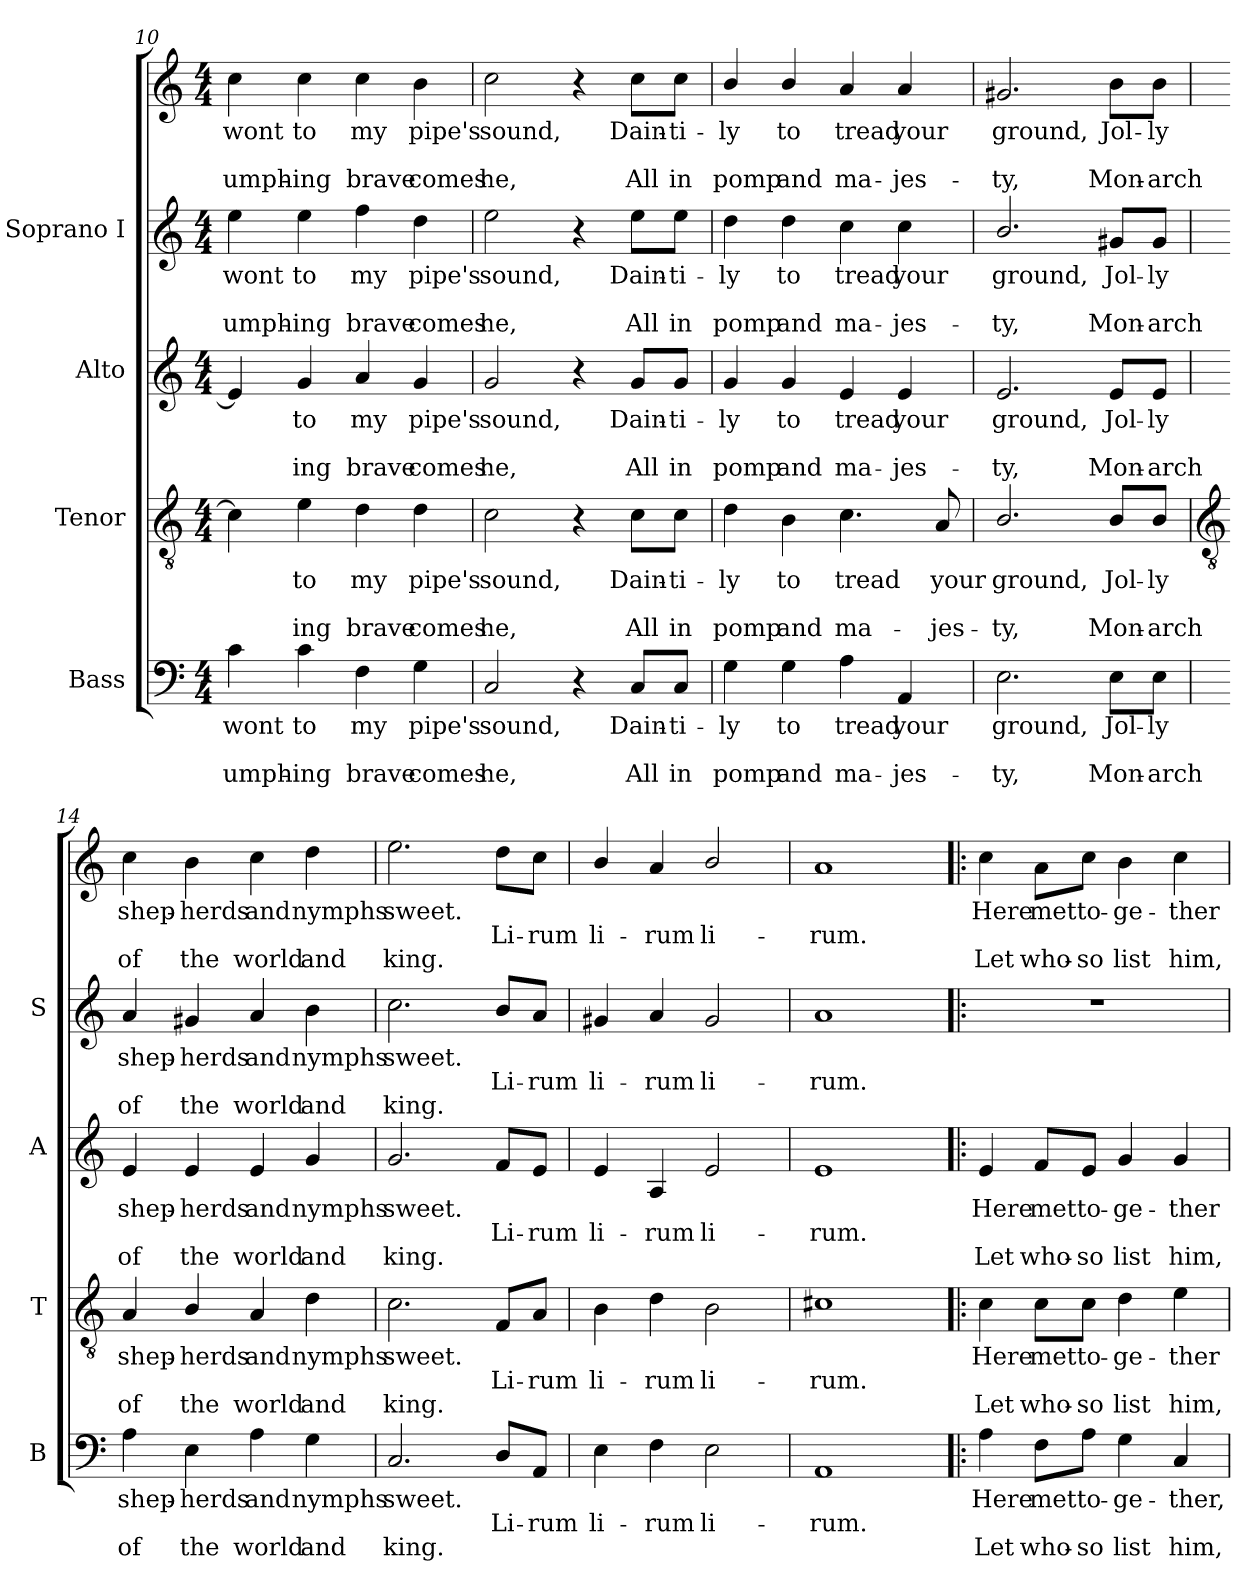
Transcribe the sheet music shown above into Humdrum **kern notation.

**kern	**text	**text	**text	**kern	**text	**text	**text	**kern	**text	**text	**text	**kern	**text	**text	**text	**kern	**text	**text	**text
*part4	*part4	*part4	*part4	*part3	*part3	*part3	*part3	*part2	*part2	*part2	*part2	*part1	*part1	*part1	*part1	*part1	*part1	*part1	*part1
*staff5	*staff5	*staff5	*staff5	*staff4	*staff4	*staff4	*staff4	*staff3	*staff3	*staff3	*staff3	*staff2	*staff2	*staff2	*staff2	*staff1	*staff1	*staff1	*staff1
*I"Bass	*	*	*	*I"Tenor	*	*	*	*I"Alto	*	*	*	*I"Soprano I	*	*	*	*	*	*	*
*I'B	*	*	*	*I'T	*	*	*	*I'A	*	*	*	*I'S	*	*	*	*	*	*	*
!!LO:LB:g=z
*clefF4	*	*	*	*clefGv2	*	*	*	*clefG2	*	*	*	*clefG2	*	*	*	*clefG2	*	*	*
*k[]	*	*	*	*k[]	*	*	*	*k[]	*	*	*	*k[]	*	*	*	*k[]	*	*	*
*C:	*	*	*	*C:	*	*	*	*C:	*	*	*	*C:	*	*	*	*C:	*	*	*
*M4/4	*	*	*	*M4/4	*	*	*	*M4/4	*	*	*	*M4/4	*	*	*	*M4/4	*	*	*
=10	=10	=10	=10	=10	=10	=10	=10	=10	=10	=10	=10	=10	=10	=10	=10	=10	=10	=10	=10
!	!LO:LY:b	!	!LO:LY:b	!	!	!	!	!	!	!	!	!	!LO:LY:b	!	!LO:LY:b	!	!LO:LY:b	!	!LO:LY:b
4c	-wont	.	umph-	4c]	.	.	.	4e]	.	.	.	4ee	wont	.	umph-	4cc	-wont	.	umph-
!	!LO:LY:b	!	!LO:LY:b	!	!LO:LY:b	!	!LO:LY:b	!	!LO:LY:b	!	!LO:LY:b	!	!LO:LY:b	!	!LO:LY:b	!	!LO:LY:b	!	!LO:LY:b
4c	-to	.	ing	4e	to	.	ing	4g	to	.	ing	4ee	-to	.	ing	4cc	-to	.	ing
!	!LO:LY:b	!	!LO:LY:b	!	!LO:LY:b	!	!LO:LY:b	!	!LO:LY:b	!	!LO:LY:b	!	!LO:LY:b	!	!LO:LY:b	!	!LO:LY:b	!	!LO:LY:b
4F	my	.	brave	4d	my	.	brave	4a	my	.	brave	4ff	my	.	brave	4cc	my	.	brave
!	!LO:LY:b	!	!LO:LY:b	!	!LO:LY:b	!	!LO:LY:b	!	!LO:LY:b	!	!LO:LY:b	!	!LO:LY:b	!	!LO:LY:b	!	!LO:LY:b	!	!LO:LY:b
4G	pipe's	.	comes	4d	pipe's	.	comes	4g	pipe's	.	comes	4dd	pipe's	.	comes	4b	pipe's	.	comes
=11	=11	=11	=11	=11	=11	=11	=11	=11	=11	=11	=11	=11	=11	=11	=11	=11	=11	=11	=11
!	!LO:LY:b	!	!LO:LY:b	!	!LO:LY:b	!	!LO:LY:b	!	!LO:LY:b	!	!LO:LY:b	!	!LO:LY:b	!	!LO:LY:b	!	!LO:LY:b	!	!LO:LY:b
2C	sound,	.	he,	2c	sound,	.	he,	2g	sound,	.	he,	2ee	sound,	.	he,	2cc	sound,	.	he,
4r	.	.	.	4r	.	.	.	4r	.	.	.	4r	.	.	.	4r	.	.	.
!	!LO:LY:b	!	!LO:LY:b	!	!LO:LY:b	!	!LO:LY:b	!	!LO:LY:b	!	!LO:LY:b	!	!LO:LY:b	!	!LO:LY:b	!	!LO:LY:b	!	!LO:LY:b
8C/L	Dain-	.	-All	8c\L	Dain-	.	-All	8g/L	Dain-	.	-All	8ee\L	Dain-	.	-All	8cc\L	Dain-	.	-All
!	!LO:LY:b	!	!LO:LY:b	!	!LO:LY:b	!	!LO:LY:b	!	!LO:LY:b	!	!LO:LY:b	!	!LO:LY:b	!	!LO:LY:b	!	!LO:LY:b	!	!LO:LY:b
8C/J	ti-	.	-in	8c\J	ti-	.	-in	8g/J	ti-	.	-in	8ee\J	ti-	.	-in	8cc\J	ti-	.	-in
=12	=12	=12	=12	=12	=12	=12	=12	=12	=12	=12	=12	=12	=12	=12	=12	=12	=12	=12	=12
!	!LO:LY:b	!	!LO:LY:b	!	!LO:LY:b	!	!LO:LY:b	!	!LO:LY:b	!	!LO:LY:b	!	!LO:LY:b	!	!LO:LY:b	!	!LO:LY:b	!	!LO:LY:b
4G	ly	.	pomp	4d	ly	.	pomp	4g	ly	.	pomp	4dd	-ly	.	pomp	4b/	ly	.	pomp
!	!LO:LY:b	!	!LO:LY:b	!	!LO:LY:b	!	!LO:LY:b	!	!LO:LY:b	!	!LO:LY:b	!	!LO:LY:b	!	!LO:LY:b	!	!LO:LY:b	!	!LO:LY:b
4G	to	.	and	4B	to	.	and	4g	to	.	and	4dd	to	.	and	4b/	to	.	and
!	!LO:LY:b	!	!LO:LY:b	!	!LO:LY:b	!	!LO:LY:b	!	!LO:LY:b	!	!LO:LY:b	!	!LO:LY:b	!	!LO:LY:b	!	!LO:LY:b	!	!LO:LY:b
4A	tread	.	ma-	4.c	tread	.	ma-	4e	tread	.	ma-	4cc	tread	.	ma-	4a	tread	.	ma-
!	!LO:LY:b	!	!LO:LY:b	!	!	!	!	!	!LO:LY:b	!	!LO:LY:b	!	!LO:LY:b	!	!LO:LY:b	!	!LO:LY:b	!	!LO:LY:b
4AA	-your	.	jes-	.	.	.	.	4e	-your	.	jes-	4cc	-your	.	jes-	4a	-your	.	jes-
!	!	!	!	!	!LO:LY:b	!	!LO:LY:b	!	!	!	!	!	!	!	!	!	!	!	!
.	.	.	.	8A	-your	.	jes-	.	.	.	.	.	.	.	.	.	.	.	.
=13	=13	=13	=13	=13	=13	=13	=13	=13	=13	=13	=13	=13	=13	=13	=13	=13	=13	=13	=13
!	!LO:LY:b	!	!LO:LY:b	!	!LO:LY:b	!	!LO:LY:b	!	!LO:LY:b	!	!LO:LY:b	!	!LO:LY:b	!	!LO:LY:b	!	!LO:LY:b	!	!LO:LY:b
2.E	-ground,	.	ty,	2.B/	-ground,	.	ty,	2.e	-ground,	.	ty,	2.b/	ground,	.	ty,	2.g#X	-ground,	.	ty,
!	!LO:LY:b	!	!LO:LY:b	!	!LO:LY:b	!	!LO:LY:b	!	!LO:LY:b	!	!LO:LY:b	!	!LO:LY:b	!	!LO:LY:b	!	!LO:LY:b	!	!LO:LY:b
8E\L	Jol-	.	-Mon-	8B/L	Jol-	.	-Mon-	8e/L	Jol-	.	-Mon-	8g#X/L	Jol-	.	-Mon-	8b\L	Jol-	.	-Mon-
!	!LO:LY:b	!	!LO:LY:b	!	!LO:LY:b	!	!LO:LY:b	!	!LO:LY:b	!	!LO:LY:b	!	!LO:LY:b	!	!LO:LY:b	!	!LO:LY:b	!	!LO:LY:b
8E\J	-ly	.	arch	8B/J	-ly	.	arch	8e/J	-ly	.	arch	8g#/J	-ly	.	arch	8b\J	-ly	.	arch
!!LO:LB:g=z
=14	=14	=14	=14	=14	=14	=14	=14	=14	=14	=14	=14	=14	=14	=14	=14	=14	=14	=14	=14
*	*	*	*	*clefGv2	*	*	*	*	*	*	*	*	*	*	*	*	*	*	*
!	!LO:LY:b	!	!LO:LY:b	!	!LO:LY:b	!	!LO:LY:b	!	!LO:LY:b	!	!LO:LY:b	!	!LO:LY:b	!	!LO:LY:b	!	!LO:LY:b	!	!LO:LY:b
4A	shep-	.	-of	4A	shep-	.	-of	4e	shep-	.	-of	4a	shep-	.	-of	4cc	shep-	.	-of
!	!LO:LY:b	!	!LO:LY:b	!	!LO:LY:b	!	!LO:LY:b	!	!LO:LY:b	!	!LO:LY:b	!	!LO:LY:b	!	!LO:LY:b	!	!LO:LY:b	!	!LO:LY:b
4E	herds	.	the	4B/	herds	.	the	4e	herds	.	the	4g#X	herds	.	the	4b	herds	.	the
!	!LO:LY:b	!	!LO:LY:b	!	!LO:LY:b	!	!LO:LY:b	!	!LO:LY:b	!	!LO:LY:b	!	!LO:LY:b	!	!LO:LY:b	!	!LO:LY:b	!	!LO:LY:b
4A	and	.	world	4A	and	.	world	4e	and	.	world	4a	and	.	world	4cc	and	.	world
!	!LO:LY:b	!	!LO:LY:b	!	!LO:LY:b	!	!LO:LY:b	!	!LO:LY:b	!	!LO:LY:b	!	!LO:LY:b	!	!LO:LY:b	!	!LO:LY:b	!	!LO:LY:b
4G	nymphs	.	and	4d	nymphs	.	and	4g	nymphs	.	and	4b	nymphs	.	and	4dd	nymphs	.	and
=15	=15	=15	=15	=15	=15	=15	=15	=15	=15	=15	=15	=15	=15	=15	=15	=15	=15	=15	=15
!	!LO:LY:b	!	!LO:LY:b	!	!LO:LY:b	!	!LO:LY:b	!	!LO:LY:b	!	!LO:LY:b	!	!LO:LY:b	!	!LO:LY:b	!	!LO:LY:b	!	!LO:LY:b
2.C	sweet.	.	king.	2.c	sweet.	.	king.	2.g	sweet.	.	king.	2.cc	sweet.	.	king.	2.ee	sweet.	.	king.
!	!	!LO:LY:b	!	!	!	!LO:LY:b	!	!	!	!LO:LY:b	!	!	!	!LO:LY:b	!	!	!	!LO:LY:b	!
8D/L	.	Li-	.	8F/L	.	Li-	.	8f/L	.	Li-	.	8b/L	.	Li-	.	8dd\L	.	Li-	.
!	!	!LO:LY:b	!	!	!	!LO:LY:b	!	!	!	!LO:LY:b	!	!	!	!LO:LY:b	!	!	!	!LO:LY:b	!
8AA/J	.	-rum	.	8A/J	.	-rum	.	8e/J	.	-rum	.	8a/J	.	-rum	.	8cc\J	.	-rum	.
=16	=16	=16	=16	=16	=16	=16	=16	=16	=16	=16	=16	=16	=16	=16	=16	=16	=16	=16	=16
!	!	!LO:LY:b	!	!	!	!LO:LY:b	!	!	!	!LO:LY:b	!	!	!	!LO:LY:b	!	!	!	!LO:LY:b	!
4E	.	li-	.	4B	.	li-	.	4e	.	li-	.	4g#X	.	-li-	.	4b/	.	li-	.
!	!	!LO:LY:b	!	!	!	!LO:LY:b	!	!	!	!LO:LY:b	!	!	!	!LO:LY:b	!	!	!	!LO:LY:b	!
4F	.	-rum	.	4d	.	-rum	.	4A	.	-rum	.	4a	.	-rum	.	4a	.	-rum	.
!	!	!LO:LY:b	!	!	!	!LO:LY:b	!	!	!	!LO:LY:b	!	!	!	!LO:LY:b	!	!	!	!LO:LY:b	!
2E	.	li-	.	2B	.	li-	.	2e	.	li-	.	2g#	.	li-	.	2b/	.	li-	.
=17	=17	=17	=17	=17	=17	=17	=17	=17	=17	=17	=17	=17	=17	=17	=17	=17	=17	=17	=17
!	!	!LO:LY:b	!	!	!	!LO:LY:b	!	!	!	!LO:LY:b	!	!	!	!LO:LY:b	!	!	!	!LO:LY:b	!
1AA	.	-rum.	.	1c#X	.	-rum.	.	1e	.	-rum.	.	1a	.	rum.	.	1a	.	-rum.	.
=18!|:	=18!|:	=18!|:	=18!|:	=18!|:	=18!|:	=18!|:	=18!|:	=18!|:	=18!|:	=18!|:	=18!|:	=18!|:	=18!|:	=18!|:	=18!|:	=18!|:	=18!|:	=18!|:	=18!|:
!	!LO:LY:b	!	!LO:LY:b	!	!LO:LY:b	!	!LO:LY:b	!	!LO:LY:b	!	!LO:LY:b	!	!	!	!	!	!LO:LY:b	!	!LO:LY:b
4A	Here	.	Let	4c	Here	.	Let	4e	Here	.	Let	1r	.	.	.	4cc	Here	.	Let
!	!LO:LY:b	!	!LO:LY:b	!	!LO:LY:b	!	!LO:LY:b	!	!LO:LY:b	!	!LO:LY:b	!	!	!	!	!	!LO:LY:b	!	!LO:LY:b
8F\L	met	.	who-	8c\L	met	.	who-	8f/L	met	.	who-	.	.	.	.	8a\L	met	.	who-
!	!LO:LY:b	!	!LO:LY:b	!	!LO:LY:b	!	!LO:LY:b	!	!LO:LY:b	!	!LO:LY:b	!	!	!	!	!	!LO:LY:b	!	!LO:LY:b
8A\J	-to-	.	-so	8c\J	-to-	.	-so	8e/J	-to-	.	-so	.	.	.	.	8cc\J	-to-	.	-so
!	!LO:LY:b	!	!LO:LY:b	!	!LO:LY:b	!	!LO:LY:b	!	!LO:LY:b	!	!LO:LY:b	!	!	!	!	!	!LO:LY:b	!	!LO:LY:b
4G	ge-	.	-list	4d	ge-	.	-list	4g	ge-	.	-list	.	.	.	.	4b	ge-	.	-list
!	!LO:LY:b	!	!LO:LY:b	!	!LO:LY:b	!	!LO:LY:b	!	!LO:LY:b	!	!LO:LY:b	!	!	!	!	!	!LO:LY:b	!	!LO:LY:b
4C	ther,	.	him,	4e	ther	.	him,	4g	ther	.	him,	.	.	.	.	4cc	ther	.	him,
=	=	=	=	=	=	=	=	=	=	=	=	=	=	=	=	=	=	=	=
*-	*-	*-	*-	*-	*-	*-	*-	*-	*-	*-	*-	*-	*-	*-	*-	*-	*-	*-	*-
